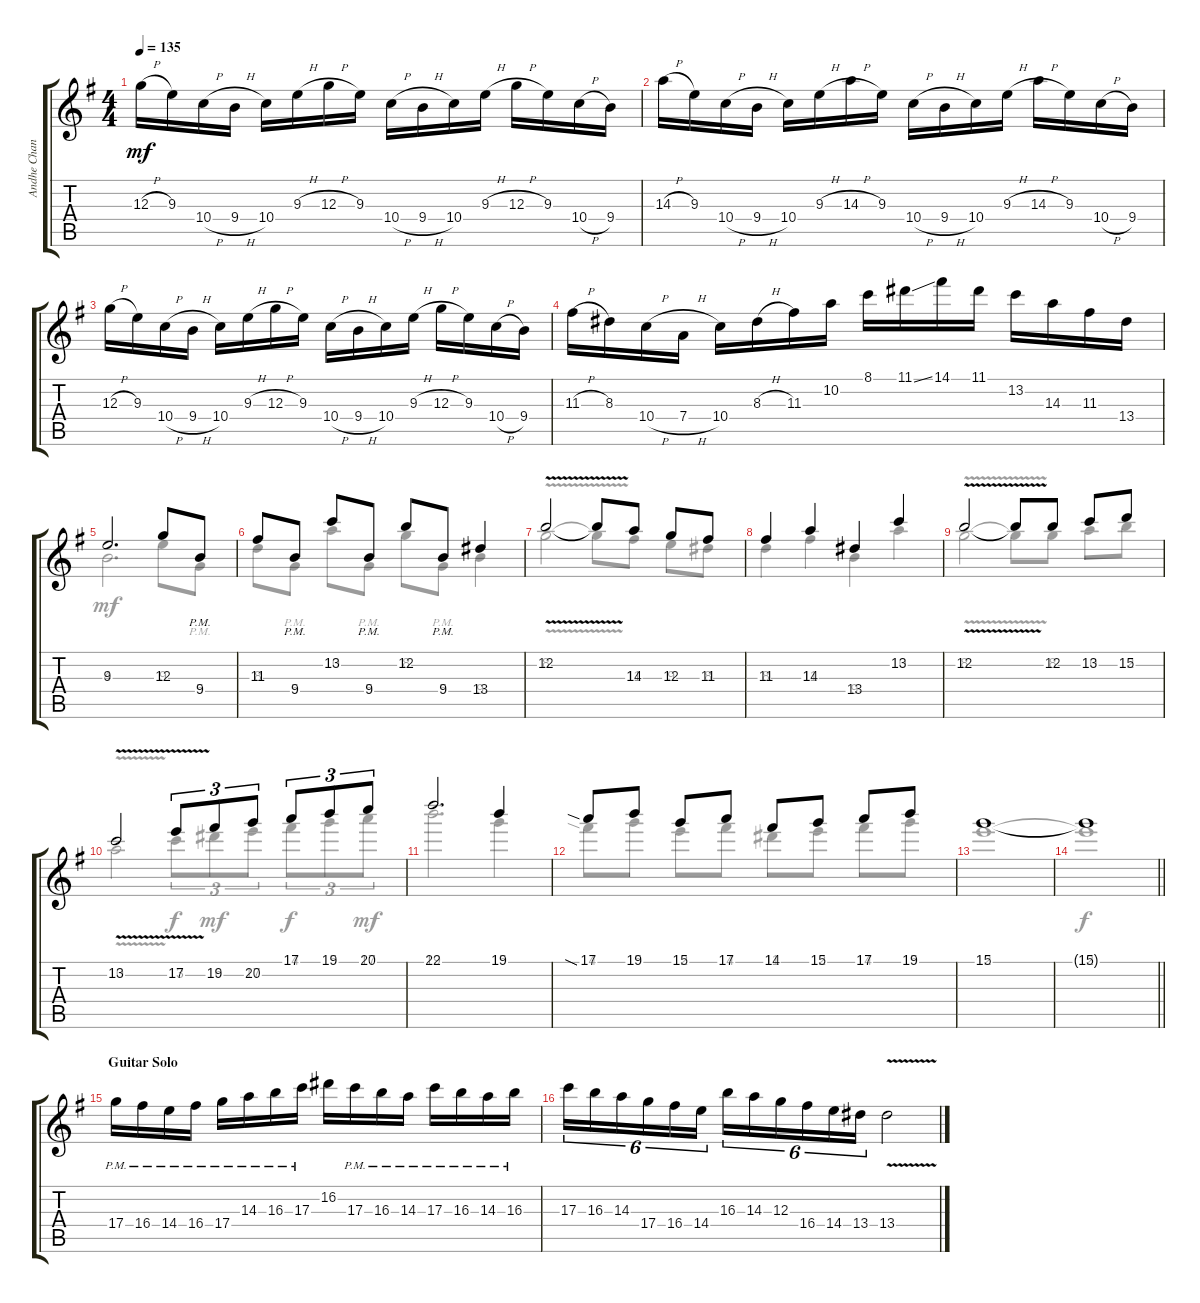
\track ("Andhe Chandler (lead guitar)" "Andhe Chan") {instrument overdrivenguitar}
\staff {score tabs}
\tuning (E4 B3 G3 D3 A2 E2) {hide}
\voice
\ts (4 4)
\tempo 135
\clef g2
\ks eminor
12.3{h}.16{dy mf} 9.3.16 10.4{h}.16 9.4{h}.16 10.4.16 9.3{h}.16 12.3{h}.16 9.3.16 10.4{h}.16 9.4{h}.16 10.4.16 9.3{h}.16 12.3{h}.16 9.3.16 10.4{h}.16 9.4.16 |
14.3{h}.16 9.3.16 10.4{h}.16 9.4{h}.16 10.4.16 9.3{h}.16 14.3{h}.16 9.3.16 10.4{h}.16 9.4{h}.16 10.4.16 9.3{h}.16 14.3{h}.16 9.3.16 10.4{h}.16 9.4.16 |
12.3{h}.16 9.3.16 10.4{h}.16 9.4{h}.16 10.4.16 9.3{h}.16 12.3{h}.16 9.3.16 10.4{h}.16 9.4{h}.16 10.4.16 9.3{h}.16 12.3{h}.16 9.3.16 10.4{h}.16 9.4.16 |
11.3{h}.16 8.3.16 10.4{h}.16 7.4{h}.16 10.4.16 8.3{h}.16 11.3.16 10.2.16 8.1.16 11.1{ss}.16 14.1.16 11.1.16 13.2.16 14.3.16 11.3.16 13.4.16 |
9.3.2{d} 12.3.8 9.4{pm}.8 |
11.3.8 9.4{pm}.8 13.2.8 9.4{pm}.8 12.2.8 9.4{pm}.8 13.4.4 |
12.2{v}.2 12.2{v t}.8 14.3.8 12.3.8 11.3.8 |
11.3.4 14.3.4 13.4.4 13.2.4 |
12.2{v}.2 12.2{t}.8 12.2.8 13.2.8 15.2.8 |
13.2{v}.2 17.2{v}.8{tu (3 2)} 19.2.8{tu (3 2)} 20.2.8{tu (3 2)} 17.1.8{tu (3 2)} 19.1.8{tu (3 2)} 20.1.8{tu (3 2)} |
22.1.2{d} 19.1.4 |
17.1{sia}.8 19.1.8 15.1.8 17.1.8 14.1.8 15.1.8 17.1.8 19.1.8 |
15.1.1 |
\barLineRight lightlight
15.1{t}.1 |
\section ("" "Guitar Solo")
17.4{pm}.16 16.4{pm}.16 14.4{pm}.16 16.4{pm}.16 17.4{pm}.16 14.3{pm}.16 16.3{pm}.16 17.3{pm}.16 16.2.16 17.3{pm}.16 16.3{pm}.16 14.3{pm}.16 17.3{pm}.16 16.3{pm}.16 14.3{pm}.16 16.3{pm}.16 |
17.3.16{tu (6 4)} 16.3.16{tu (6 4)} 14.3.16{tu (6 4)} 17.4.16{tu (6 4)} 16.4.16{tu (6 4)} 14.4.16{tu (6 4)} 16.3.16{tu (6 4)} 14.3.16{tu (6 4)} 12.3.16{tu (6 4)} 16.4.16{tu (6 4)} 14.4.16{tu (6 4)} 13.4.16{tu (6 4)} 13.4{v}.2
\voice
\clef g2
\ottava regular
\simile none
\ks eminor
|
|
|
|
4.3.2{d} 9.3.8 5.4{pm}.8 |
8.3.8 5.4{pm}.8 10.2.8 5.4{pm}.8 8.2.8 5.4{pm}.8 9.4.4 |
8.2{v}.2 8.2{v t}.8 11.3.8 9.3.8 8.3.8 |
8.3.4 11.3.4 9.4.4 10.2.4 |
8.2{v}.2 8.2{t}.8 8.2.8 10.2.8 12.2.8 |
10.2{v}.2 13.2.8{tu (3 2) dy f} 16.2.8{tu (3 2) dy mf} 17.2.8{tu (3 2)} 14.1.8{tu (3 2) dy f} 15.1.8{tu (3 2)} 17.1.8{tu (3 2) dy mf} |
19.1.2{d} 15.1.4 |
14.1{sia}.8 15.1.8 12.1.8 14.1.8 11.1.8 12.1.8 14.1.8 15.1.8 |
12.1.1 |
\barLineRight lightlight
12.1{t}.1{dy f} |
|
